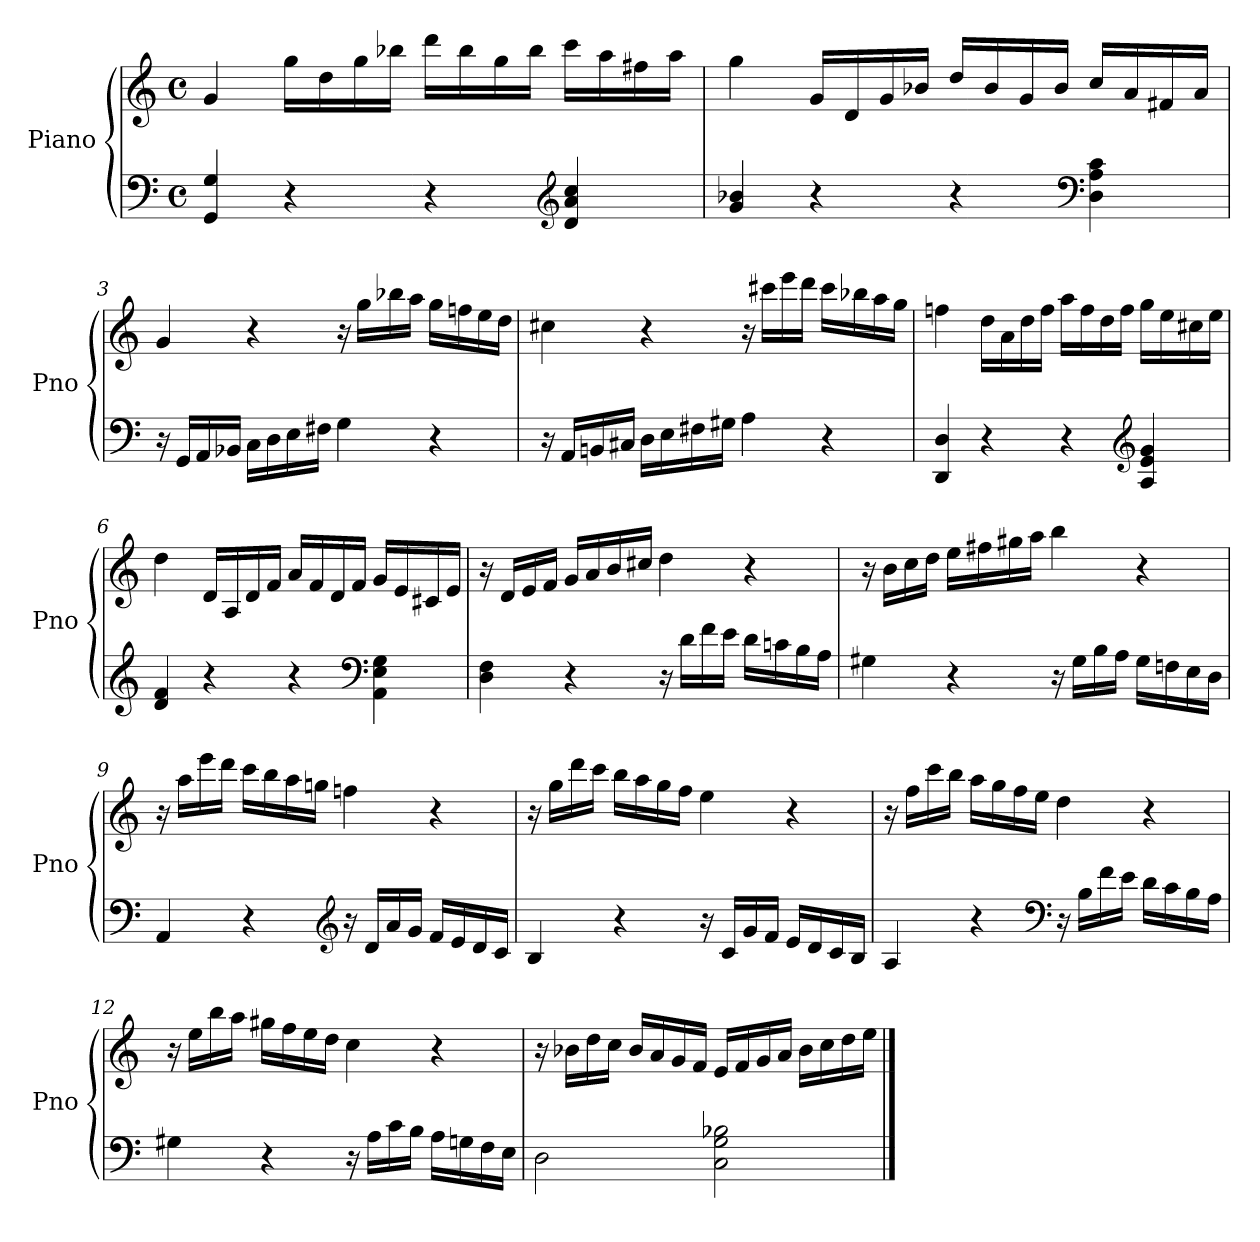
**kern	**kern
*part1	*part1
*staff2	*staff1
*I"Piano	*
*I'Pno	*
*clefF4	*clefG2
*k[]	*k[]
*M4/4	*M4/4
*met(c)	*met(c)
=1	=1
4GG/ 4G/	4g/
4r	16gg\LL
.	16dd\
.	16gg\
.	16bb-X\JJ
4r	16ddd\LL
.	16bb-\
.	16gg\
.	16bb-\JJ
*clefG2	*
4d/ 4a/ 4cc/	16ccc\LL
.	16aa\
.	16ff#X\
.	16aa\JJ
=2	=2
4g/ 4b-X/	4gg\
4r	16g/LL
.	16d/
.	16g/
.	16b-X/JJ
4r	16dd/LL
.	16b-/
.	16g/
.	16b-/JJ
*clefF4	*
4D\ 4A\ 4c\	16cc/LL
.	16a/
.	16f#X/
.	16a/JJ
=3	=3
16r	4g/
16GG/LL	.
16AA/	.
16BB-X/JJ	.
16C\LL	4r
16D\	.
16E\	.
16F#X\JJ	.
4G\	16r
.	16gg\LL
.	16bb-X\
.	16aa\JJ
4r	16gg\LL
.	16ffn\
.	16ee\
.	16dd\JJ
!!LO:LB:g=z
=4	=4
16r	4cc#X\
16AA/LL	.
16BBn/	.
16C#X/JJ	.
16D\LL	4r
16E\	.
16F#X\	.
16G#X\JJ	.
4A\	16r
.	16ccc#X\LL
.	16eee\
.	16ddd\JJ
4r	16ccc#\LL
.	16bb-X\
.	16aa\
.	16gg\JJ
=5	=5
4DD/ 4D/	4ffn\
4r	16dd\LL
.	16a\
.	16dd\
.	16ff\JJ
4r	16aa\LL
.	16ff\
.	16dd\
.	16ff\JJ
*clefG2	*
4A/ 4e/ 4g/	16gg\LL
.	16ee\
.	16cc#X\
.	16ee\JJ
=6	=6
4d/ 4f/	4dd\
4r	16d/LL
.	16A/
.	16d/
.	16f/JJ
4r	16a/LL
.	16f/
.	16d/
.	16f/JJ
*clefF4	*
4AA\ 4E\ 4G\	16g/LL
.	16e/
.	16c#X/
.	16e/JJ
!!LO:LB:g=z
=7	=7
4D\ 4F\	16r
.	16d/LL
.	16e/
.	16f/JJ
4r	16g/LL
.	16a/
.	16b/
.	16cc#X/JJ
16r	4dd\
16d\LL	.
16f\	.
16e\JJ	.
16d\LL	4r
16cn\	.
16B\	.
16A\JJ	.
=8	=8
4G#X\	16r
.	16b\LL
.	16cc\
.	16dd\JJ
4r	16ee\LL
.	16ff#X\
.	16gg#X\
.	16aa\JJ
16r	4bb\
16G#\LL	.
16B\	.
16A\JJ	.
16G#\LL	4r
16Fn\	.
16E\	.
16D\JJ	.
!!LO:LB:g=z
=9	=9
4AA/	16r
.	16aa\LL
.	16eee\
.	16ddd\JJ
4r	16ccc\LL
.	16bb\
.	16aa\
.	16ggn\JJ
*clefG2	*
16r	4ffn\
16d/LL	.
16a/	.
16g/JJ	.
16f/LL	4r
16e/	.
16d/	.
16c/JJ	.
=10	=10
4B/	16r
.	16gg\LL
.	16ddd\
.	16ccc\JJ
4r	16bb\LL
.	16aa\
.	16gg\
.	16ff\JJ
16r	4ee\
16c/LL	.
16g/	.
16f/JJ	.
16e/LL	4r
16d/	.
16c/	.
16B/JJ	.
!!LO:LB:g=z
=11	=11
4A/	16r
.	16ff\LL
.	16ccc\
.	16bb\JJ
4r	16aa\LL
.	16gg\
.	16ff\
.	16ee\JJ
*clefF4	*
16r	4dd\
16B\LL	.
16f\	.
16e\JJ	.
16d\LL	4r
16c\	.
16B\	.
16A\JJ	.
=12	=12
4G#X\	16r
.	16ee\LL
.	16bb\
.	16aa\JJ
4r	16gg#X\LL
.	16ff\
.	16ee\
.	16dd\JJ
16r	4cc\
16A\LL	.
16c\	.
16B\JJ	.
16A\LL	4r
16Gn\	.
16F\	.
16E\JJ	.
=13	=13
2D\	16r
.	16b-X\LL
.	16dd\
.	16cc\JJ
.	16b-/LL
.	16a/
.	16g/
.	16f/JJ
2C\ 2G\ 2B-X\	16e/LL
.	16f/
.	16g/
.	16a/JJ
.	16b-\LL
.	16cc\
.	16dd\
.	16ee\JJ
==	==
*-	*-
